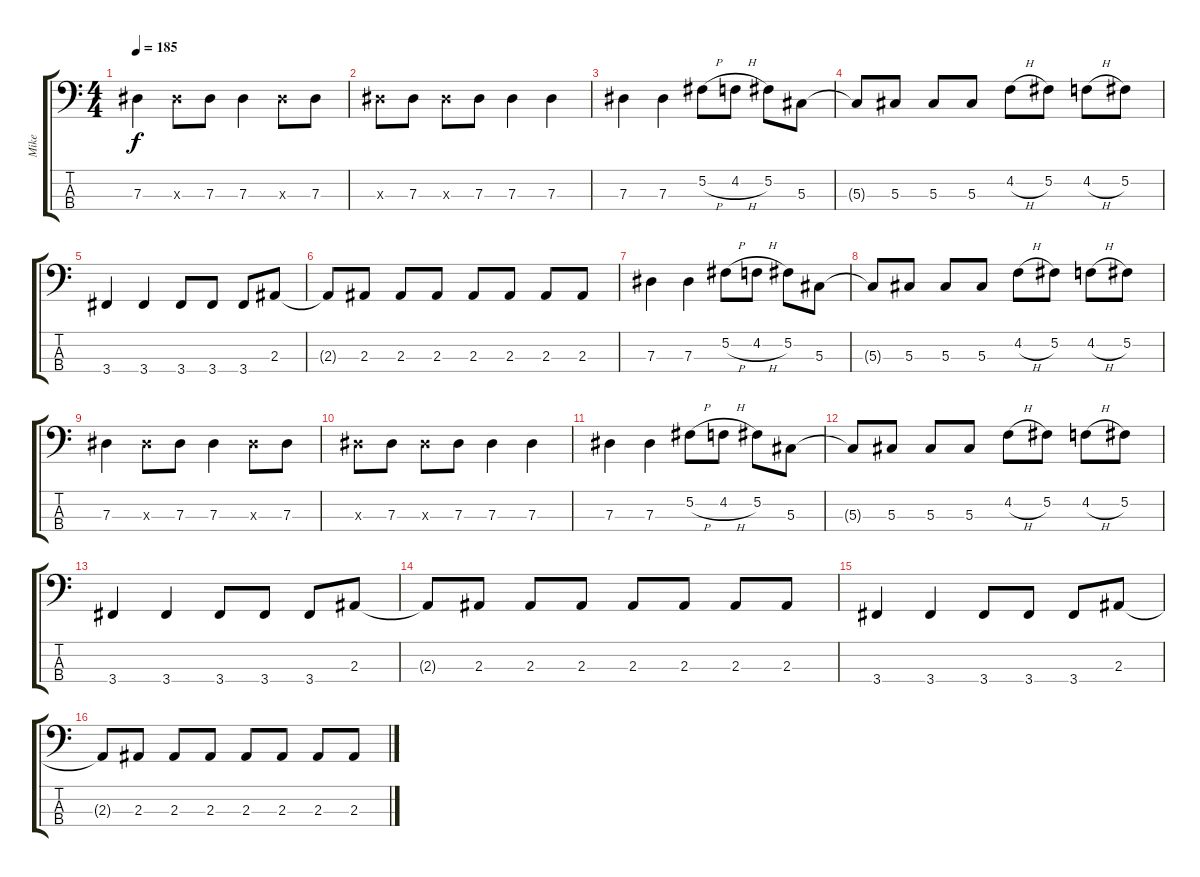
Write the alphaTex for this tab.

\track ("Mike" "Mike") {instrument electricbasspick}
\staff {score tabs}
\tuning (Gb2 Db2 Ab1 Eb1) {hide}
\ts (4 4)
\tempo 185
\clef f4
\ks c
7.3.4{dy f} 7.3{x}.8 7.3.8 7.3.4 7.3{x}.8 7.3.8 |
7.3{x}.8 7.3.8 7.3{x}.8 7.3.8 7.3.4 7.3.4 |
7.3.4 7.3.4 5.2{h}.8 4.2{h}.8 5.2.8 5.3.8 |
5.3{t}.8 5.3.8 5.3.8 5.3.8 4.2{h}.8 5.2.8 4.2{h}.8 5.2.8 |
3.4.4 3.4.4 3.4.8 3.4.8 3.4.8 2.3.8 |
2.3{t}.8 2.3.8 2.3.8 2.3.8 2.3.8 2.3.8 2.3.8 2.3.8 |
7.3.4 7.3.4 5.2{h}.8 4.2{h}.8 5.2.8 5.3.8 |
5.3{t}.8 5.3.8 5.3.8 5.3.8 4.2{h}.8 5.2.8 4.2{h}.8 5.2.8 |
7.3.4 7.3{x}.8 7.3.8 7.3.4 7.3{x}.8 7.3.8 |
7.3{x}.8 7.3.8 7.3{x}.8 7.3.8 7.3.4 7.3.4 |
7.3.4 7.3.4 5.2{h}.8 4.2{h}.8 5.2.8 5.3.8 |
5.3{t}.8 5.3.8 5.3.8 5.3.8 4.2{h}.8 5.2.8 4.2{h}.8 5.2.8 |
3.4.4 3.4.4 3.4.8 3.4.8 3.4.8 2.3.8 |
2.3{t}.8 2.3.8 2.3.8 2.3.8 2.3.8 2.3.8 2.3.8 2.3.8 |
3.4.4 3.4.4 3.4.8 3.4.8 3.4.8 2.3.8 |
2.3{t}.8 2.3.8 2.3.8 2.3.8 2.3.8 2.3.8 2.3.8 2.3.8
